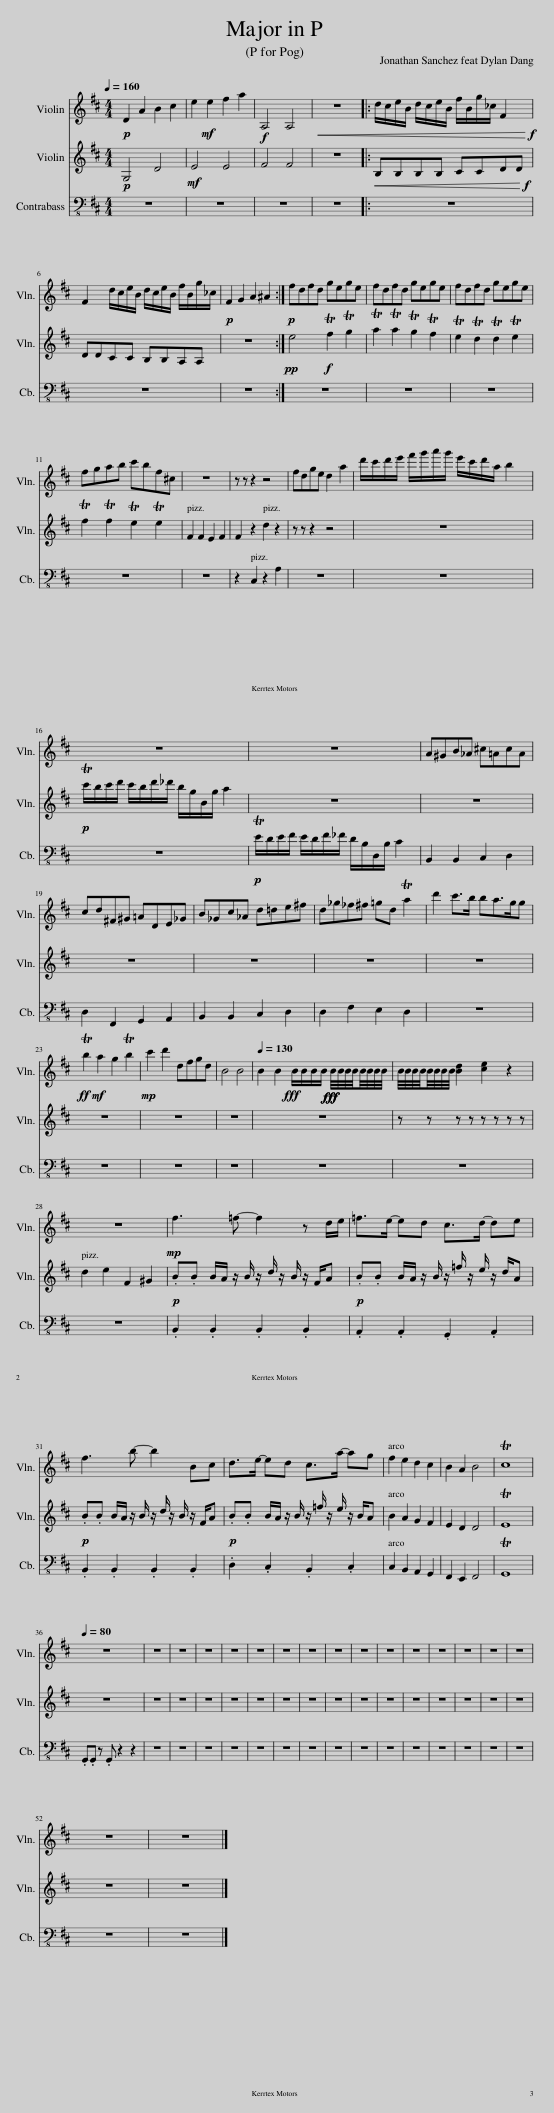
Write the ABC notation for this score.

X:1
%%score 1 2 3
L:1/8
Q:1/4=160
M:4/4
I:linebreak $
K:D
V:1 treble
V:2 treble
V:3 bass transpose=-12
V:1
!p! D2 A2 B2 c2 | e2!mf! e2 f2 a2 |!f! A,4 A,4 |!<(! z8!<)!!f! |: d/c/e/B/ d/c/e/B/ f/B/g/_c/ F2 |$ %5
 F2 d/c/e/B/ d/c/e/B/ f/B/g/_c/ |!p! F2 G2 A2 ^A2 :|!p! fdfd gege | fdfd gege | fdfd gege |$ %10
 fgab c'bf^c | z8 | z z z2 z4 | fdge d2 a2 | d'/c'/d'/e'/ f'/g'/a'/g'/ e'/c'/d'/a/ b2 |$ %15
 z8 | z8 | A^GB_A ^c=AcA |$ cd^F^G =ADE_G | B_Gc_A d=de^f | %20
 d_g_f^f =gd Ta2 | d'2 c'>b ba>gg |$!ff! Tb2!mf! a2 g2 Tb2 |!mp! c'2 d'2 dfgd | B4 B4 | %25
[Q:1/4=130] B2 B2!fff! B/B/B/B/!fff!!fff! B/4B/4B/4B/4B/4B/4B/4B/4 | B/4B/4B/4B/4B/4B/4B/4B/4 [Bd]2 [ce]2 z2 |$ z8 |!mp! f3 =f- f2 z d/e/ | =f>e- ed c>d- de |$ %30
 f3 b- b2 Bc | d>e- ed c>a- ag | f2 e2 d2 c2 | B2 A2 B4 | Tc8 |$ %35
[Q:1/4=80] z8 | z8 | z8 | z8 | z8 | %40
 z8 | z8 | z8 | z8 | z8 | %45
 z8 | z8 | z8 | z8 | z8 | %50
 z8 |$ z8 | z8 |] %53
V:2
!p! G,4 D4 |!mf! E4 E4 | F4 F4 | z8 |:!<(! B,B,B,B, CCDD!<)!!f! |$ %5
 DDCC B,B,A,A, | z8 :|!pp! e4!f! Tf2 Tg2 | Ta2 Ta2 Tg2 Tf2 | Te2 Td2 Td2 Te2 |$ %10
 Tf2 Tf2 Te2 Te2 | F2 F2 E2 F2 | F2 z2 d2 z2 | z z z2 z4 | z8 |$ %15
!p! Tc'/b/c'/d'/ c'/b/d'/_d'/ b/g/B/g/ a2 | z8 | z8 |$ z8 | z8 | %20
 z8 | z8 |$ z8 | z8 | z8 | %25
 z8 | z z z z z z z z |$ d2 e2 F2 ^G2 |!p! .B.B B/A/ z/ B/ z/ d/ z/ B/ z/ F/A |!p! .B.B B/A/ z/ B/ z/ =f/ z/ e/ z/ d/A |$ %30
!p! .B.B B/A/ z/ B/ z/ d/ z/ B/ z/ F/A |!p! .B.B B/A/ z/ B/ z/ =f/ z/ e/ z/ B/A | B2 A2 G2 F2 | E2 D2 D4 | TE8 |$ %35
 z8 | z8 | z8 | z8 | z8 | %40
 z8 | z8 | z8 | z8 | z8 | %45
 z8 | z8 | z8 | z8 | z8 | %50
 z8 |$ z8 | z8 |] %53
V:3
 z8 | z8 | z8 | z8 |: z8 |$ %5
 z8 | z8 :| z8 | z8 | z8 |$ %10
 z8 | z8 | z2 C,2 z2 A,2 | z8 | z8 |$ %15
 z8 |!p! TE/D/E/F/ E/D/F/_F/ D/B,/D,/B,/ C2 | B,,2 B,,2 C,2 D,2 |$ D,2 F,,2 G,,2 A,,2 | B,,2 B,,2 C,2 D,2 | %20
 D,2 F,2 E,2 D,2 | z8 |$ z8 | z8 | z8 | %25
 z8 | z8 |$ z8 | .B,,2 .B,,2 .B,,2 .B,,2 | .A,,2 .A,,2 .G,,2 .A,,2 |$ %30
 .B,,2 .B,,2 .B,,2 .B,,2 | .D,2 .C,2 .B,,2 .C,2 | C,2 B,,2 A,,2 G,,2 | F,,2 E,,2 F,,4 | TG,,8 |$ %35
 .G,,.G,, z .G,, z2 z2 | z8 | z8 | z8 | z8 | %40
 z8 | z8 | z8 | z8 | z8 | %45
 z8 | z8 | z8 | z8 | z8 | %50
 z8 |$ z8 | z8 |] %53
